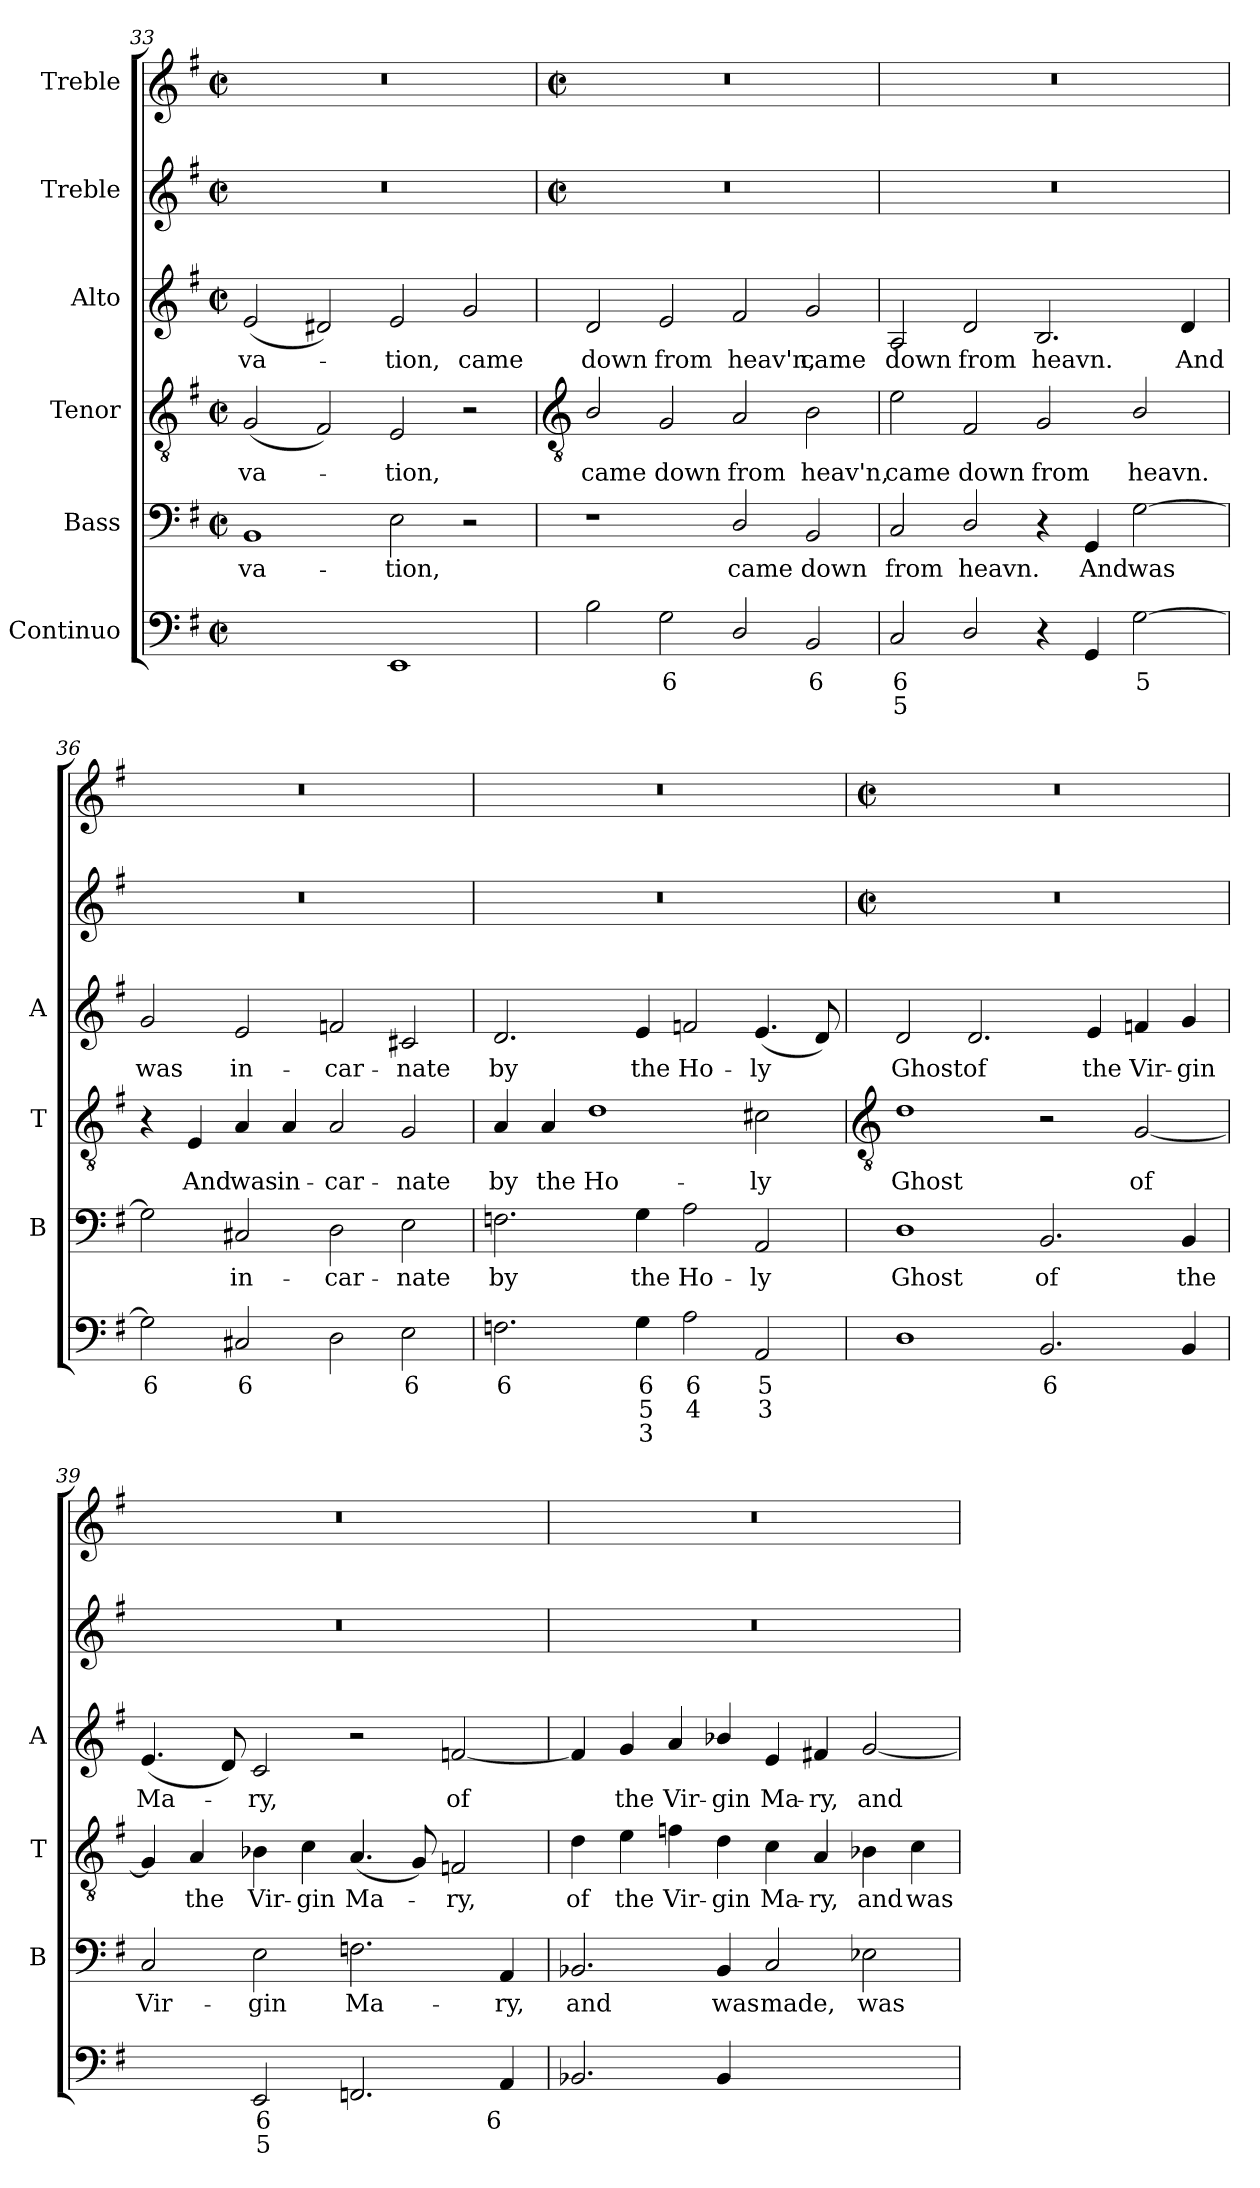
**kern	**text	**text	**text	**kern	**text	**kern	**text	**kern	**text	**kern	**kern
*part6	*part6	*part6	*part6	*part5	*part5	*part4	*part4	*part3	*part3	*part2	*part1
*staff6	*staff6	*staff6	*staff6	*staff5	*staff5	*staff4	*staff4	*staff3	*staff3	*staff2	*staff1
*I"Continuo	*	*	*	*I"Bass	*	*I"Tenor	*	*I"Alto	*	*I"Treble	*I"Treble
*	*	*	*	*I'B	*	*I'T	*	*I'A	*	*	*
*clefF4	*	*	*	*clefF4	*	*clefGv2	*	*clefG2	*	*clefG2	*clefG2
*k[f#]	*	*	*	*k[f#]	*	*k[f#]	*	*k[f#]	*	*k[f#]	*k[f#]
*G:	*	*	*	*G:	*	*G:	*	*G:	*	*G:	*G:
*M4/2	*	*	*	*M4/2	*	*M4/2	*	*M4/2	*	*M4/2	*M4/2
*met(c|)	*	*	*	*met(c|)	*	*met(c|)	*	*met(c|)	*	*met(c|)	*met(c|)
=33	=33	=33	=33	=33	=33	=33	=33	=33	=33	=33	=33
!	!LO:LY:b	!LO:LY:b	!	!	!LO:LY:b	!	!LO:LY:b	!	!LO:LY:b	!	!
[2BByy	6	4	.	1BB	-va-	(<2G	-va-	(<2e	-va-	0r	0r
!	!LO:LY:b	!LO:LY:b	!	!	!	!	!	!	!	!	!
2BByy]	5	3	.	.	.	2F#)	.	2d#X)	.	.	.
!	!	!	!	!	!LO:LY:b	!	!LO:LY:b	!	!LO:LY:b	!	!
1EE	.	.	.	2E	-tion,	2E	tion,	2e	tion,	.	.
!	!	!	!	!	!	!	!	!	!LO:LY:b	!	!
.	.	.	.	2r	.	2r	.	2g	came	.	.
!!LO:LB:g=z
=34	=34	=34	=34	=34	=34	=34	=34	=34	=34	=34	=34
*	*	*	*	*	*	*clefGv2	*	*	*	*	*
*	*	*	*	*	*	*	*	*	*	*M4/2	*M4/2
*	*	*	*	*	*	*	*	*	*	*met(c|)	*met(c|)
!	!	!	!	!	!	!	!LO:LY:b	!	!LO:LY:b	!	!
2B	.	.	.	1r	.	2B/	came	2d	down	0r	0r
!	!LO:LY:b	!	!	!	!	!	!LO:LY:b	!	!LO:LY:b	!	!
2G	6	.	.	.	.	2G	down	2e	from	.	.
!	!	!	!	!	!LO:LY:b	!	!LO:LY:b	!	!LO:LY:b	!	!
2D/	.	.	.	2D/	came	2A	from	2f#	heav'n,	.	.
!	!LO:LY:b	!	!	!	!LO:LY:b	!	!LO:LY:b	!	!LO:LY:b	!	!
2BB	6	.	.	2BB	down	2B	heav'n,	2g	came	.	.
=35	=35	=35	=35	=35	=35	=35	=35	=35	=35	=35	=35
!	!LO:LY:b	!LO:LY:b	!	!	!LO:LY:b	!	!LO:LY:b	!	!LO:LY:b	!	!
2C	6	5	.	2C	from	2e	came	2A	down	0r	0r
!	!	!	!	!	!LO:LY:b	!	!LO:LY:b	!	!LO:LY:b	!	!
2D/	.	.	.	2D/	heavn.	2F#	down	2d	from	.	.
!	!	!	!	!	!	!	!LO:LY:b	!	!LO:LY:b	!	!
4r	.	.	.	4r	.	2G	from	2.B	heavn.	.	.
!	!	!	!	!	!LO:LY:b	!	!	!	!	!	!
4GG	.	.	.	4GG	And	.	.	.	.	.	.
!	!LO:LY:b	!	!	!	!LO:LY:b	!	!LO:LY:b	!	!	!	!
[2G	5	.	.	[2G	was	2B/	heavn.	.	.	.	.
!	!	!	!	!	!	!	!	!	!LO:LY:b	!	!
.	.	.	.	.	.	.	.	4d	And	.	.
=36	=36	=36	=36	=36	=36	=36	=36	=36	=36	=36	=36
!	!LO:LY:b	!	!	!	!	!	!	!	!LO:LY:b	!	!
2G]	6	.	.	2G]	.	4r	.	2g	was	0r	0r
!	!	!	!	!	!	!	!LO:LY:b	!	!	!	!
.	.	.	.	.	.	4E	And	.	.	.	.
!	!LO:LY:b	!	!	!	!LO:LY:b	!	!LO:LY:b	!	!LO:LY:b	!	!
2C#X	6	.	.	2C#X	in-	4A	was	2e	in-	.	.
!	!	!	!	!	!	!	!LO:LY:b	!	!	!	!
.	.	.	.	.	.	4A	in-	.	.	.	.
!	!	!	!	!	!LO:LY:b	!	!LO:LY:b	!	!LO:LY:b	!	!
2D	.	.	.	2D	-car-	2A	-car-	2fn	-car-	.	.
!	!LO:LY:b	!	!	!	!LO:LY:b	!	!LO:LY:b	!	!LO:LY:b	!	!
2E	6	.	.	2E	-nate	2G	-nate	2c#X	-nate	.	.
=37	=37	=37	=37	=37	=37	=37	=37	=37	=37	=37	=37
!	!LO:LY:b	!	!	!	!LO:LY:b	!	!LO:LY:b	!	!LO:LY:b	!	!
2.Fn	6	.	.	2.Fn	by	4A	by	2.d	by	0r	0r
!	!	!	!	!	!	!	!LO:LY:b	!	!	!	!
.	.	.	.	.	.	4A	the	.	.	.	.
!	!	!	!	!	!	!	!LO:LY:b	!	!	!	!
.	.	.	.	.	.	1d	Ho-	.	.	.	.
!	!LO:LY:b	!LO:LY:b	!LO:LY:b	!	!LO:LY:b	!	!	!	!LO:LY:b	!	!
4G	6	5	3	4G	the	.	.	4e	the	.	.
!	!LO:LY:b	!LO:LY:b	!	!	!LO:LY:b	!	!	!	!LO:LY:b	!	!
2A	6	4	.	2A	Ho-	.	.	2fn	Ho-	.	.
!	!LO:LY:b	!LO:LY:b	!	!	!LO:LY:b	!	!LO:LY:b	!	!LO:LY:b	!	!
2AA	5	3	.	2AA	-ly	2c#X	-ly	(<4.e	-ly	.	.
.	.	.	.	.	.	.	.	8d)	.	.	.
!!LO:LB:g=z
=38	=38	=38	=38	=38	=38	=38	=38	=38	=38	=38	=38
*	*	*	*	*	*	*clefGv2	*	*	*	*	*
*	*	*	*	*	*	*	*	*	*	*M4/2	*M4/2
*	*	*	*	*	*	*	*	*	*	*met(c|)	*met(c|)
!	!	!	!	!	!LO:LY:b	!	!LO:LY:b	!	!LO:LY:b	!	!
1D	.	.	.	1D	Ghost	1d	Ghost	2d	Ghost	0r	0r
!	!	!	!	!	!	!	!	!	!LO:LY:b	!	!
.	.	.	.	.	.	.	.	2.d	of	.	.
!	!LO:LY:b	!	!	!	!LO:LY:b	!	!	!	!	!	!
2.BB	6	.	.	2.BB	of	2r	.	.	.	.	.
!	!	!	!	!	!	!	!	!	!LO:LY:b	!	!
.	.	.	.	.	.	.	.	4e	the	.	.
!	!	!	!	!	!	!	!LO:LY:b	!	!LO:LY:b	!	!
.	.	.	.	.	.	[2G	of	4fn	Vir-	.	.
!	!	!	!	!	!LO:LY:b	!	!	!	!LO:LY:b	!	!
4BB	.	.	.	4BB	the	.	.	4g	-gin	.	.
=39	=39	=39	=39	=39	=39	=39	=39	=39	=39	=39	=39
!	!LO:LY:b	!	!	!	!LO:LY:b	!	!	!	!LO:LY:b	!	!
[4Cyy	5	.	.	2C	Vir-	4G]	.	(<4.e	Ma-	0r	0r
!	!LO:LY:b	!	!	!	!	!	!LO:LY:b	!	!	!	!
4Cyy]	6	.	.	.	.	4A	the	.	.	.	.
.	.	.	.	.	.	.	.	8d)	.	.	.
!	!LO:LY:b	!LO:LY:b	!	!	!LO:LY:b	!	!LO:LY:b	!	!LO:LY:b	!	!
2EE	6	5	.	2E	-gin	4B-X	Vir-	2c	ry,	.	.
!	!	!	!	!	!	!	!LO:LY:b	!	!	!	!
.	.	.	.	.	.	4c	-gin	.	.	.	.
!	!	!	!	!	!LO:LY:b	!	!LO:LY:b	!	!	!	!
2.FFn	.	.	.	2.Fn	Ma-	(<4.A	Ma-	2r	.	.	.
.	.	.	.	.	.	8G)	.	.	.	.	.
!	!	!	!	!	!	!	!LO:LY:b	!	!LO:LY:b	!	!
.	.	.	.	.	.	2Fn	ry,	[2fn	of	.	.
!	!LO:LY:b	!	!	!	!LO:LY:b	!	!	!	!	!	!
4AA	6	.	.	4AA	-ry,	.	.	.	.	.	.
=40	=40	=40	=40	=40	=40	=40	=40	=40	=40	=40	=40
!	!	!	!	!	!LO:LY:b	!	!LO:LY:b	!	!	!	!
2.BB-X	.	.	.	2.BB-X	and	4d	of	4f]	.	0r	0r
!	!	!	!	!	!	!	!LO:LY:b	!	!LO:LY:b	!	!
.	.	.	.	.	.	4e	the	4g	the	.	.
!	!	!	!	!	!	!	!LO:LY:b	!	!LO:LY:b	!	!
.	.	.	.	.	.	4fn	Vir-	4a	Vir-	.	.
!	!	!	!	!	!LO:LY:b	!	!LO:LY:b	!	!LO:LY:b	!	!
4BB-	.	.	.	4BB-	was	4d	-gin	4b-X/	-gin	.	.
!	!LO:LY:b	!LO:LY:b	!	!	!LO:LY:b	!	!LO:LY:b	!	!LO:LY:b	!	!
[4Cyy	5	3	.	2C	made,	4c	Ma-	4e	Ma-	.	.
!	!LO:LY:b	!LO:LY:b	!	!	!	!	!LO:LY:b	!	!LO:LY:b	!	!
4Cyy]	6	4	.	.	.	4A	-ry,	4f#X	-ry,	.	.
!	!	!	!	!	!LO:LY:b	!	!LO:LY:b	!	!LO:LY:b	!	!
[4E-Xyy	.	.	.	2E-X	was	4B-X	and	[2g	and	.	.
!	!	!	!	!	!	!	!LO:LY:b	!	!	!	!
4E-yy]	.	.	.	.	.	4c	was	.	.	.	.
=	=	=	=	=	=	=	=	=	=	=	=
*-	*-	*-	*-	*-	*-	*-	*-	*-	*-	*-	*-
